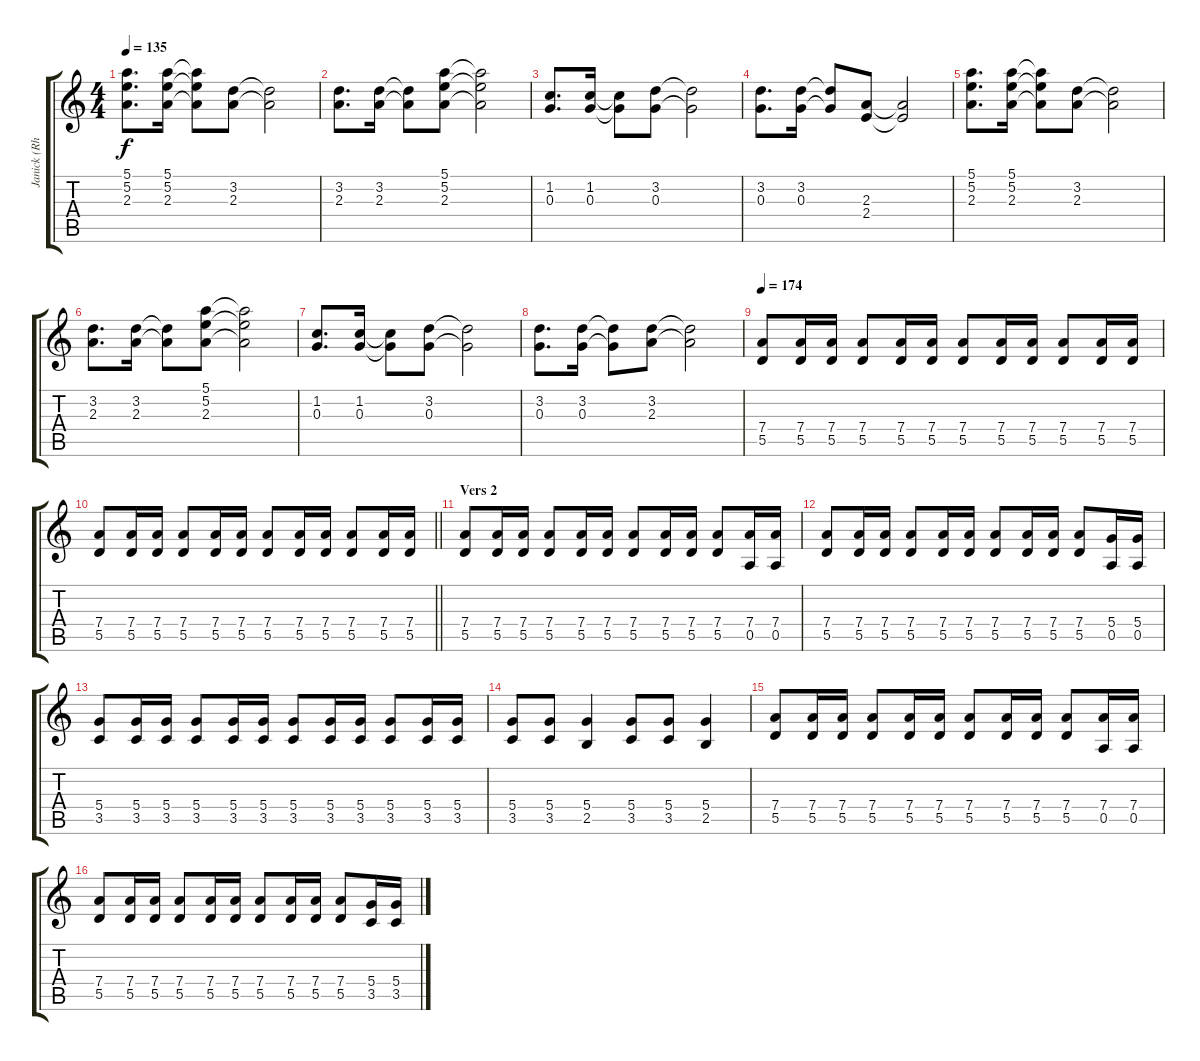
\track ("Janick (Rhy. Guitar)" "Janick (Rh") {instrument distortionguitar}
\staff {score tabs}
\tuning (E4 B3 G3 D3 A2 E2) {hide}
\ts (4 4)
\tempo 135
\clef g2
\ks c
(5.1 5.2 2.3).8{d dy f} (5.1 5.2 2.3).16 (5.1{t} 5.2{t} 2.3{t}).8 (3.2 2.3).8 (3.2{t} 2.3{t}).2 |
(3.2 2.3).8{d} (3.2 2.3).16 (3.2{t} 2.3{t}).8 (5.1 5.2 2.3).8 (5.1{t} 5.2{t} 2.3{t}).2 |
(1.2 0.3).8{d} (1.2 0.3).16 (1.2{t} 0.3{t}).8 (3.2 0.3).8 (3.2{t} 0.3{t}).2 |
(3.2 0.3).8{d} (3.2 0.3).16 (3.2{t} 0.3{t}).8 (2.3 2.4).8 (2.3{t} 2.4{t}).2 |
(5.1 5.2 2.3).8{d} (5.1 5.2 2.3).16 (5.1{t} 5.2{t} 2.3{t}).8 (3.2 2.3).8 (3.2{t} 2.3{t}).2 |
(3.2 2.3).8{d} (3.2 2.3).16 (3.2{t} 2.3{t}).8 (5.1 5.2 2.3).8 (5.1{t} 5.2{t} 2.3{t}).2 |
(1.2 0.3).8{d} (1.2 0.3).16 (1.2{t} 0.3{t}).8 (3.2 0.3).8 (3.2{t} 0.3{t}).2 |
(3.2 0.3).8{d} (3.2 0.3).16 (3.2{t} 0.3{t}).8 (3.2 2.3).8 (3.2{t} 2.3{t}).2 |
\tempo 174
(7.4 5.5).8 (7.4 5.5).16 (7.4 5.5).16 (7.4 5.5).8 (7.4 5.5).16 (7.4 5.5).16 (7.4 5.5).8 (7.4 5.5).16 (7.4 5.5).16 (7.4 5.5).8 (7.4 5.5).16 (7.4 5.5).16 |
\barLineRight lightlight
(7.4 5.5).8 (7.4 5.5).16 (7.4 5.5).16 (7.4 5.5).8 (7.4 5.5).16 (7.4 5.5).16 (7.4 5.5).8 (7.4 5.5).16 (7.4 5.5).16 (7.4 5.5).8 (7.4 5.5).16 (7.4 5.5).16 |
\section ("" "Vers 2")
(7.4 5.5).8 (7.4 5.5).16 (7.4 5.5).16 (7.4 5.5).8 (7.4 5.5).16 (7.4 5.5).16 (7.4 5.5).8 (7.4 5.5).16 (7.4 5.5).16 (7.4 5.5).8 (7.4 0.5).16 (7.4 0.5).16 |
(7.4 5.5).8 (7.4 5.5).16 (7.4 5.5).16 (7.4 5.5).8 (7.4 5.5).16 (7.4 5.5).16 (7.4 5.5).8 (7.4 5.5).16 (7.4 5.5).16 (7.4 5.5).8 (5.4 0.5).16 (5.4 0.5).16 |
(5.4 3.5).8 (5.4 3.5).16 (5.4 3.5).16 (5.4 3.5).8 (5.4 3.5).16 (5.4 3.5).16 (5.4 3.5).8 (5.4 3.5).16 (5.4 3.5).16 (5.4 3.5).8 (5.4 3.5).16 (5.4 3.5).16 |
(5.4 3.5).8 (5.4 3.5).8 (5.4 2.5).4 (5.4 3.5).8 (5.4 3.5).8 (5.4 2.5).4 |
(7.4 5.5).8 (7.4 5.5).16 (7.4 5.5).16 (7.4 5.5).8 (7.4 5.5).16 (7.4 5.5).16 (7.4 5.5).8 (7.4 5.5).16 (7.4 5.5).16 (7.4 5.5).8 (7.4 0.5).16 (7.4 0.5).16 |
(7.4 5.5).8 (7.4 5.5).16 (7.4 5.5).16 (7.4 5.5).8 (7.4 5.5).16 (7.4 5.5).16 (7.4 5.5).8 (7.4 5.5).16 (7.4 5.5).16 (7.4 5.5).8 (5.4 3.5).16 (5.4 3.5).16
